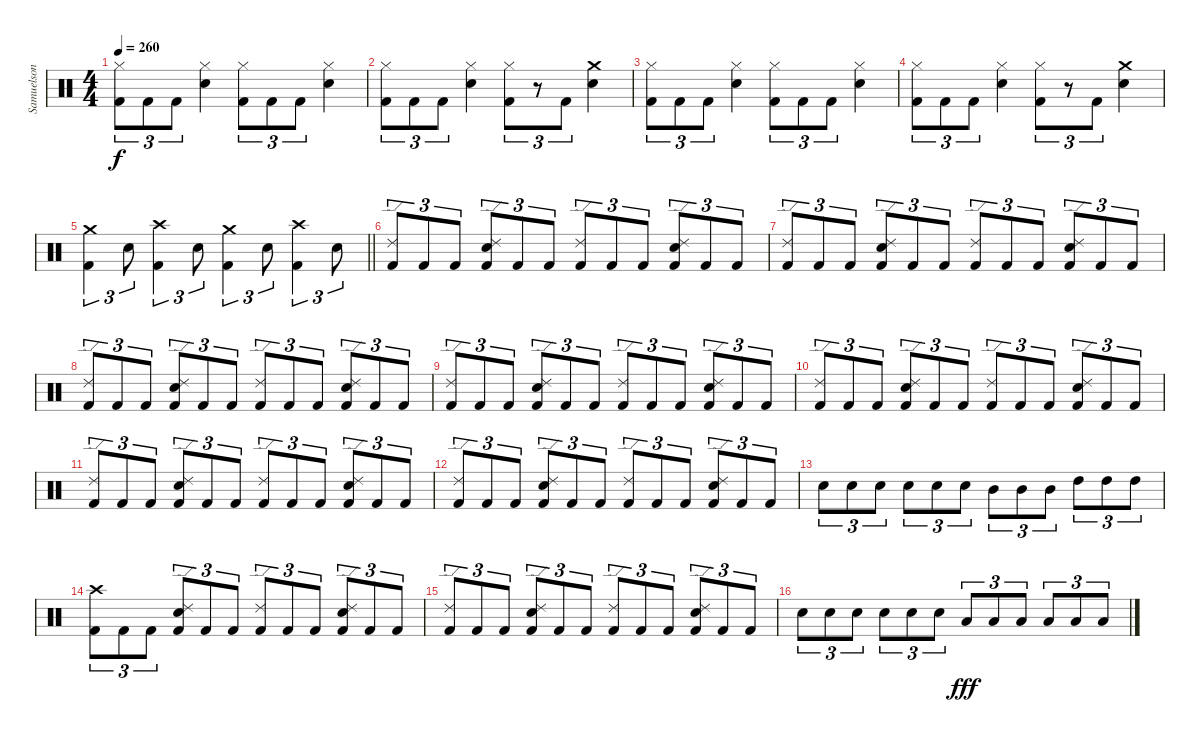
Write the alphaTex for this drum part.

\track ("Samuelson" "Samuelson") {instrument percussion}
\staff {score}
\articulation defaults
\ts (4 4)
\tempo 260
\clef neutral
\ks c
("Hi-Hat (closed)" "Kick (hit) 2").8{tu (3 2) dy f} "Kick (hit) 2".8{tu (3 2)} "Kick (hit) 2".8{tu (3 2)} ("Hi-Hat (closed)" "Snare (hit) 2").4 ("Hi-Hat (closed)" "Kick (hit) 2").8{tu (3 2)} "Kick (hit) 2".8{tu (3 2)} "Kick (hit) 2".8{tu (3 2)} ("Hi-Hat (closed)" "Snare (hit) 2").4 |
("Hi-Hat (closed)" "Kick (hit) 2").8{tu (3 2)} "Kick (hit) 2".8{tu (3 2)} "Kick (hit) 2".8{tu (3 2)} ("Hi-Hat (closed)" "Snare (hit) 2").4 ("Hi-Hat (closed)" "Kick (hit) 2").8{tu (3 2)} r.8{tu (3 2)} "Kick (hit) 2".8{tu (3 2)} ("Crash medium (hit)" "Snare (hit) 2").4 |
("Hi-Hat (closed)" "Kick (hit) 2").8{tu (3 2)} "Kick (hit) 2".8{tu (3 2)} "Kick (hit) 2".8{tu (3 2)} ("Hi-Hat (closed)" "Snare (hit) 2").4 ("Hi-Hat (closed)" "Kick (hit) 2").8{tu (3 2)} "Kick (hit) 2".8{tu (3 2)} "Kick (hit) 2".8{tu (3 2)} ("Hi-Hat (closed)" "Snare (hit) 2").4 |
("Hi-Hat (closed)" "Kick (hit) 2").8{tu (3 2)} "Kick (hit) 2".8{tu (3 2)} "Kick (hit) 2".8{tu (3 2)} ("Hi-Hat (closed)" "Snare (hit) 2").4 ("Hi-Hat (closed)" "Kick (hit) 2").8{tu (3 2)} r.8{tu (3 2)} "Kick (hit) 2".8{tu (3 2)} ("Crash medium (hit)" "Snare (hit) 2").4 |
\barLineRight lightlight
("Crash medium (hit)" "Kick (hit) 2").4{tu (3 2)} "Snare (hit) 2".8{tu (3 2)} ("Crash high (hit)" "Kick (hit) 2").4{tu (3 2)} "Snare (hit) 2".8{tu (3 2)} ("Crash medium (hit)" "Kick (hit) 2").4{tu (3 2)} "Snare (hit) 2".8{tu (3 2)} ("Crash high (hit)" "Kick (hit) 2").4{tu (3 2)} "Snare (hit) 2".8{tu (3 2)} |
("Ride (edge) 2" "Kick (hit) 2").8{tu (3 2)} "Kick (hit) 2".8{tu (3 2)} "Kick (hit) 2".8{tu (3 2)} ("Ride (edge) 2" "Snare (hit) 2" "Kick (hit) 2").8{tu (3 2)} "Kick (hit) 2".8{tu (3 2)} "Kick (hit) 2".8{tu (3 2)} ("Ride (edge) 2" "Kick (hit) 2").8{tu (3 2)} "Kick (hit) 2".8{tu (3 2)} "Kick (hit) 2".8{tu (3 2)} ("Ride (edge) 2" "Snare (hit) 2" "Kick (hit) 2").8{tu (3 2)} "Kick (hit) 2".8{tu (3 2)} "Kick (hit) 2".8{tu (3 2)} |
("Ride (edge) 2" "Kick (hit) 2").8{tu (3 2)} "Kick (hit) 2".8{tu (3 2)} "Kick (hit) 2".8{tu (3 2)} ("Ride (edge) 2" "Snare (hit) 2" "Kick (hit) 2").8{tu (3 2)} "Kick (hit) 2".8{tu (3 2)} "Kick (hit) 2".8{tu (3 2)} ("Ride (edge) 2" "Kick (hit) 2").8{tu (3 2)} "Kick (hit) 2".8{tu (3 2)} "Kick (hit) 2".8{tu (3 2)} ("Ride (edge) 2" "Snare (hit) 2" "Kick (hit) 2").8{tu (3 2)} "Kick (hit) 2".8{tu (3 2)} "Kick (hit) 2".8{tu (3 2)} |
("Ride (edge) 2" "Kick (hit) 2").8{tu (3 2)} "Kick (hit) 2".8{tu (3 2)} "Kick (hit) 2".8{tu (3 2)} ("Ride (edge) 2" "Snare (hit) 2" "Kick (hit) 2").8{tu (3 2)} "Kick (hit) 2".8{tu (3 2)} "Kick (hit) 2".8{tu (3 2)} ("Ride (edge) 2" "Kick (hit) 2").8{tu (3 2)} "Kick (hit) 2".8{tu (3 2)} "Kick (hit) 2".8{tu (3 2)} ("Ride (edge) 2" "Snare (hit) 2" "Kick (hit) 2").8{tu (3 2)} "Kick (hit) 2".8{tu (3 2)} "Kick (hit) 2".8{tu (3 2)} |
("Ride (edge) 2" "Kick (hit) 2").8{tu (3 2)} "Kick (hit) 2".8{tu (3 2)} "Kick (hit) 2".8{tu (3 2)} ("Ride (edge) 2" "Snare (hit) 2" "Kick (hit) 2").8{tu (3 2)} "Kick (hit) 2".8{tu (3 2)} "Kick (hit) 2".8{tu (3 2)} ("Ride (edge) 2" "Kick (hit) 2").8{tu (3 2)} "Kick (hit) 2".8{tu (3 2)} "Kick (hit) 2".8{tu (3 2)} ("Ride (edge) 2" "Snare (hit) 2" "Kick (hit) 2").8{tu (3 2)} "Kick (hit) 2".8{tu (3 2)} "Kick (hit) 2".8{tu (3 2)} |
("Ride (edge) 2" "Kick (hit) 2").8{tu (3 2)} "Kick (hit) 2".8{tu (3 2)} "Kick (hit) 2".8{tu (3 2)} ("Ride (edge) 2" "Snare (hit) 2" "Kick (hit) 2").8{tu (3 2)} "Kick (hit) 2".8{tu (3 2)} "Kick (hit) 2".8{tu (3 2)} ("Ride (edge) 2" "Kick (hit) 2").8{tu (3 2)} "Kick (hit) 2".8{tu (3 2)} "Kick (hit) 2".8{tu (3 2)} ("Ride (edge) 2" "Snare (hit) 2" "Kick (hit) 2").8{tu (3 2)} "Kick (hit) 2".8{tu (3 2)} "Kick (hit) 2".8{tu (3 2)} |
("Ride (edge) 2" "Kick (hit) 2").8{tu (3 2)} "Kick (hit) 2".8{tu (3 2)} "Kick (hit) 2".8{tu (3 2)} ("Ride (edge) 2" "Snare (hit) 2" "Kick (hit) 2").8{tu (3 2)} "Kick (hit) 2".8{tu (3 2)} "Kick (hit) 2".8{tu (3 2)} ("Ride (edge) 2" "Kick (hit) 2").8{tu (3 2)} "Kick (hit) 2".8{tu (3 2)} "Kick (hit) 2".8{tu (3 2)} ("Ride (edge) 2" "Snare (hit) 2" "Kick (hit) 2").8{tu (3 2)} "Kick (hit) 2".8{tu (3 2)} "Kick (hit) 2".8{tu (3 2)} |
("Ride (edge) 2" "Kick (hit) 2").8{tu (3 2)} "Kick (hit) 2".8{tu (3 2)} "Kick (hit) 2".8{tu (3 2)} ("Ride (edge) 2" "Snare (hit) 2" "Kick (hit) 2").8{tu (3 2)} "Kick (hit) 2".8{tu (3 2)} "Kick (hit) 2".8{tu (3 2)} ("Ride (edge) 2" "Kick (hit) 2").8{tu (3 2)} "Kick (hit) 2".8{tu (3 2)} "Kick (hit) 2".8{tu (3 2)} ("Ride (edge) 2" "Snare (hit) 2" "Kick (hit) 2").8{tu (3 2)} "Kick (hit) 2".8{tu (3 2)} "Kick (hit) 2".8{tu (3 2)} |
"Snare (hit) 2".8{tu (3 2)} "Snare (hit) 2".8{tu (3 2)} "Snare (hit) 2".8{tu (3 2)} "Snare (hit) 2".8{tu (3 2)} "Snare (hit) 2".8{tu (3 2)} "Snare (hit) 2".8{tu (3 2)} "Mid Tom (hit)".8{tu (3 2)} "Mid Tom (hit)".8{tu (3 2)} "Mid Tom (hit)".8{tu (3 2)} "High Tom (hit)".8{tu (3 2)} "High Tom (hit)".8{tu (3 2)} "High Tom (hit)".8{tu (3 2)} |
("Crash high (hit)" "Kick (hit) 2").8{tu (3 2)} "Kick (hit) 2".8{tu (3 2)} "Kick (hit) 2".8{tu (3 2)} ("Ride (edge) 2" "Snare (hit) 2" "Kick (hit) 2").8{tu (3 2)} "Kick (hit) 2".8{tu (3 2)} "Kick (hit) 2".8{tu (3 2)} ("Ride (edge) 2" "Kick (hit) 2").8{tu (3 2)} "Kick (hit) 2".8{tu (3 2)} "Kick (hit) 2".8{tu (3 2)} ("Ride (edge) 2" "Snare (hit) 2" "Kick (hit) 2").8{tu (3 2)} "Kick (hit) 2".8{tu (3 2)} "Kick (hit) 2".8{tu (3 2)} |
("Ride (edge) 2" "Kick (hit) 2").8{tu (3 2)} "Kick (hit) 2".8{tu (3 2)} "Kick (hit) 2".8{tu (3 2)} ("Ride (edge) 2" "Snare (hit) 2" "Kick (hit) 2").8{tu (3 2)} "Kick (hit) 2".8{tu (3 2)} "Kick (hit) 2".8{tu (3 2)} ("Ride (edge) 2" "Kick (hit) 2").8{tu (3 2)} "Kick (hit) 2".8{tu (3 2)} "Kick (hit) 2".8{tu (3 2)} ("Ride (edge) 2" "Snare (hit) 2" "Kick (hit) 2").8{tu (3 2)} "Kick (hit) 2".8{tu (3 2)} "Kick (hit) 2".8{tu (3 2)} |
"Snare (hit) 2".8{tu (3 2)} "Snare (hit) 2".8{tu (3 2)} "Snare (hit) 2".8{tu (3 2)} "Snare (hit) 2".8{tu (3 2)} "Snare (hit) 2".8{tu (3 2)} "Snare (hit) 2".8{tu (3 2)} "Low Tom (hit)".8{tu (3 2) dy fff} "Low Tom (hit)".8{tu (3 2)} "Low Tom (hit)".8{tu (3 2)} "Low Tom (hit)".8{tu (3 2)} "Low Tom (hit)".8{tu (3 2)} "Low Tom (hit)".8{tu (3 2)}
